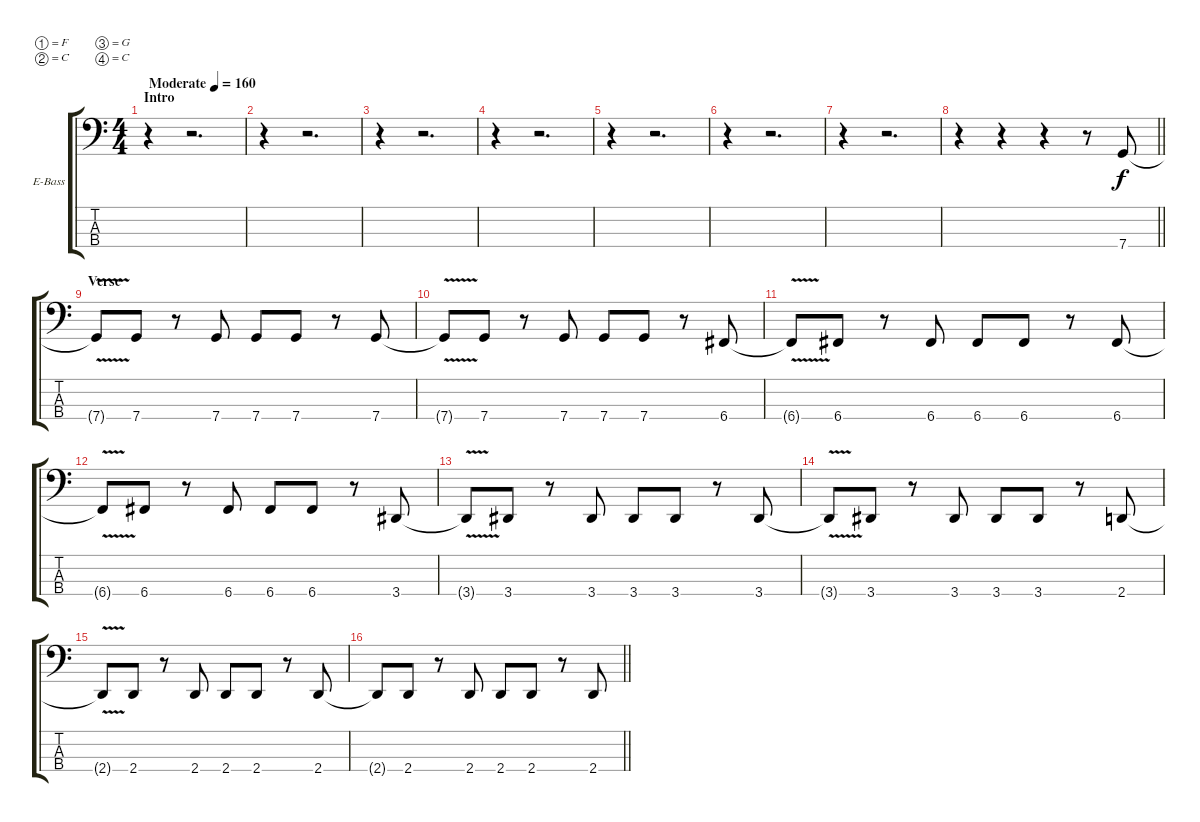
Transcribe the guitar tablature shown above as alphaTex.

\bracketExtendMode groupsimilarinstruments
\firstSystemTrackNameOrientation horizontal
\otherSystemsTrackNameOrientation horizontal
\track ("Bass" "E-Bass") {instrument electricbasspick}
\staff {score tabs}
\tuning (F2 C2 G1 C1)
\ts (4 4)
\beaming (8 2 2 2 2)
\section ("" "Intro")
\tempo (160 "Moderate")
\clef f4
\ks c
r.4{dy f instrument electricbasspick} r.2{d} |
r.4 r.2{d} |
r.4 r.2{d} |
r.4 r.2{d} |
r.4 r.2{d} |
r.4 r.2{d} |
r.4 r.2{d} |
\barLineRight lightlight
r.4 r.4 r.4 r.8 7.4.8 |
\section ("" "Verse")
7.4{v t}.8 7.4.8 r.8 7.4.8 7.4.8 7.4.8 r.8 7.4.8 |
7.4{v t}.8 7.4.8 r.8 7.4.8 7.4.8 7.4.8 r.8 6.4.8 |
6.4{v t}.8 6.4.8 r.8 6.4.8 6.4.8 6.4.8 r.8 6.4.8 |
6.4{v t}.8 6.4.8 r.8 6.4.8 6.4.8 6.4.8 r.8 3.4.8 |
3.4{v t}.8 3.4.8 r.8 3.4.8 3.4.8 3.4.8 r.8 3.4.8 |
3.4{v t}.8 3.4.8 r.8 3.4.8 3.4.8 3.4.8 r.8 2.4.8 |
2.4{v t}.8 2.4.8 r.8 2.4.8 2.4.8 2.4.8 r.8 2.4.8 |
\barLineRight lightlight
2.4{t}.8 2.4.8 r.8 2.4.8 2.4.8 2.4.8 r.8 2.4.8
